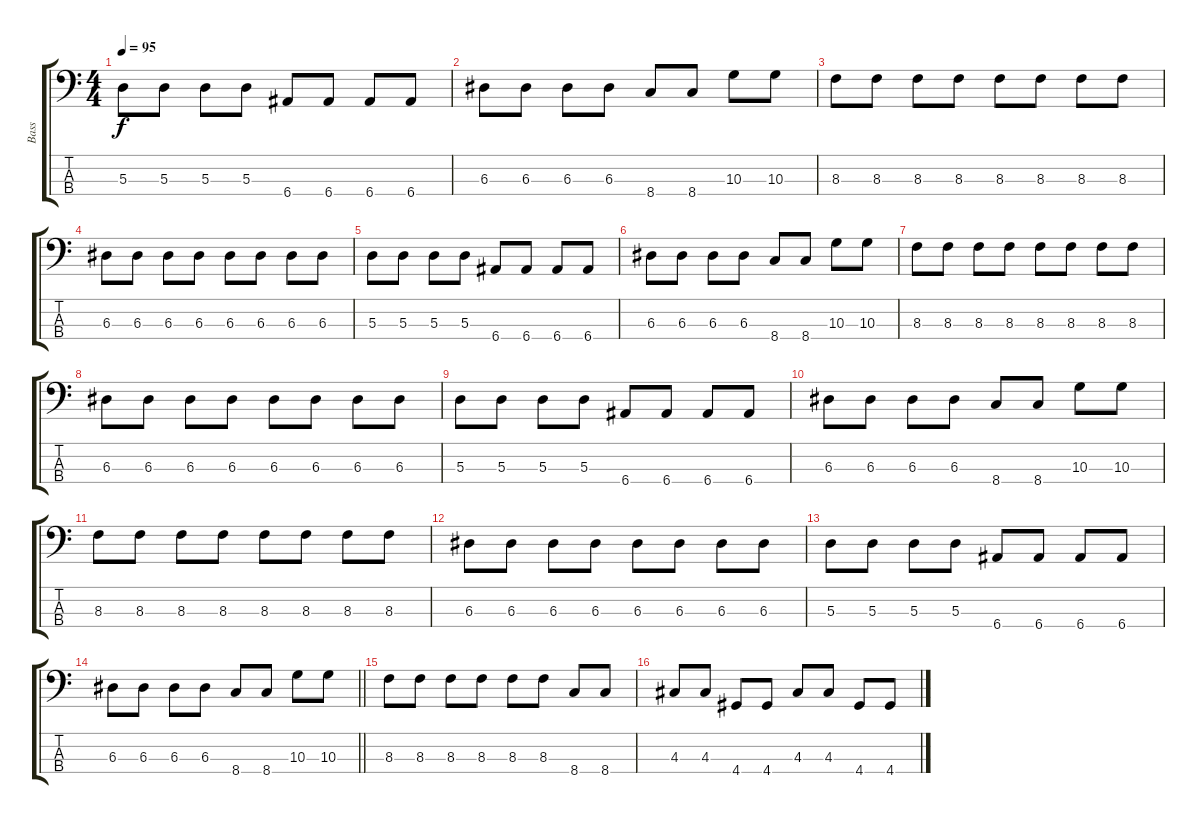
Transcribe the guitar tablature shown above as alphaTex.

\track ("Bass " "Bass ") {instrument electricbasspick}
\staff {score tabs}
\tuning (G2 D2 A1 E1) {hide}
\ts (4 4)
\tempo 95
\clef f4
\ks c
5.3.8{dy f} 5.3.8 5.3.8 5.3.8 6.4.8 6.4.8 6.4.8 6.4.8 |
6.3.8 6.3.8 6.3.8 6.3.8 8.4.8 8.4.8 10.3.8 10.3.8 |
8.3.8 8.3.8 8.3.8 8.3.8 8.3.8 8.3.8 8.3.8 8.3.8 |
6.3.8 6.3.8 6.3.8 6.3.8 6.3.8 6.3.8 6.3.8 6.3.8 |
5.3.8 5.3.8 5.3.8 5.3.8 6.4.8 6.4.8 6.4.8 6.4.8 |
6.3.8 6.3.8 6.3.8 6.3.8 8.4.8 8.4.8 10.3.8 10.3.8 |
8.3.8 8.3.8 8.3.8 8.3.8 8.3.8 8.3.8 8.3.8 8.3.8 |
6.3.8 6.3.8 6.3.8 6.3.8 6.3.8 6.3.8 6.3.8 6.3.8 |
5.3.8 5.3.8 5.3.8 5.3.8 6.4.8 6.4.8 6.4.8 6.4.8 |
6.3.8 6.3.8 6.3.8 6.3.8 8.4.8 8.4.8 10.3.8 10.3.8 |
8.3.8 8.3.8 8.3.8 8.3.8 8.3.8 8.3.8 8.3.8 8.3.8 |
6.3.8 6.3.8 6.3.8 6.3.8 6.3.8 6.3.8 6.3.8 6.3.8 |
5.3.8 5.3.8 5.3.8 5.3.8 6.4.8 6.4.8 6.4.8 6.4.8 |
\barLineRight lightlight
6.3.8 6.3.8 6.3.8 6.3.8 8.4.8 8.4.8 10.3.8 10.3.8 |
8.3.8 8.3.8 8.3.8 8.3.8 8.3.8 8.3.8 8.4.8 8.4.8 |
4.3.8 4.3.8 4.4.8 4.4.8 4.3.8 4.3.8 4.4.8 4.4.8
